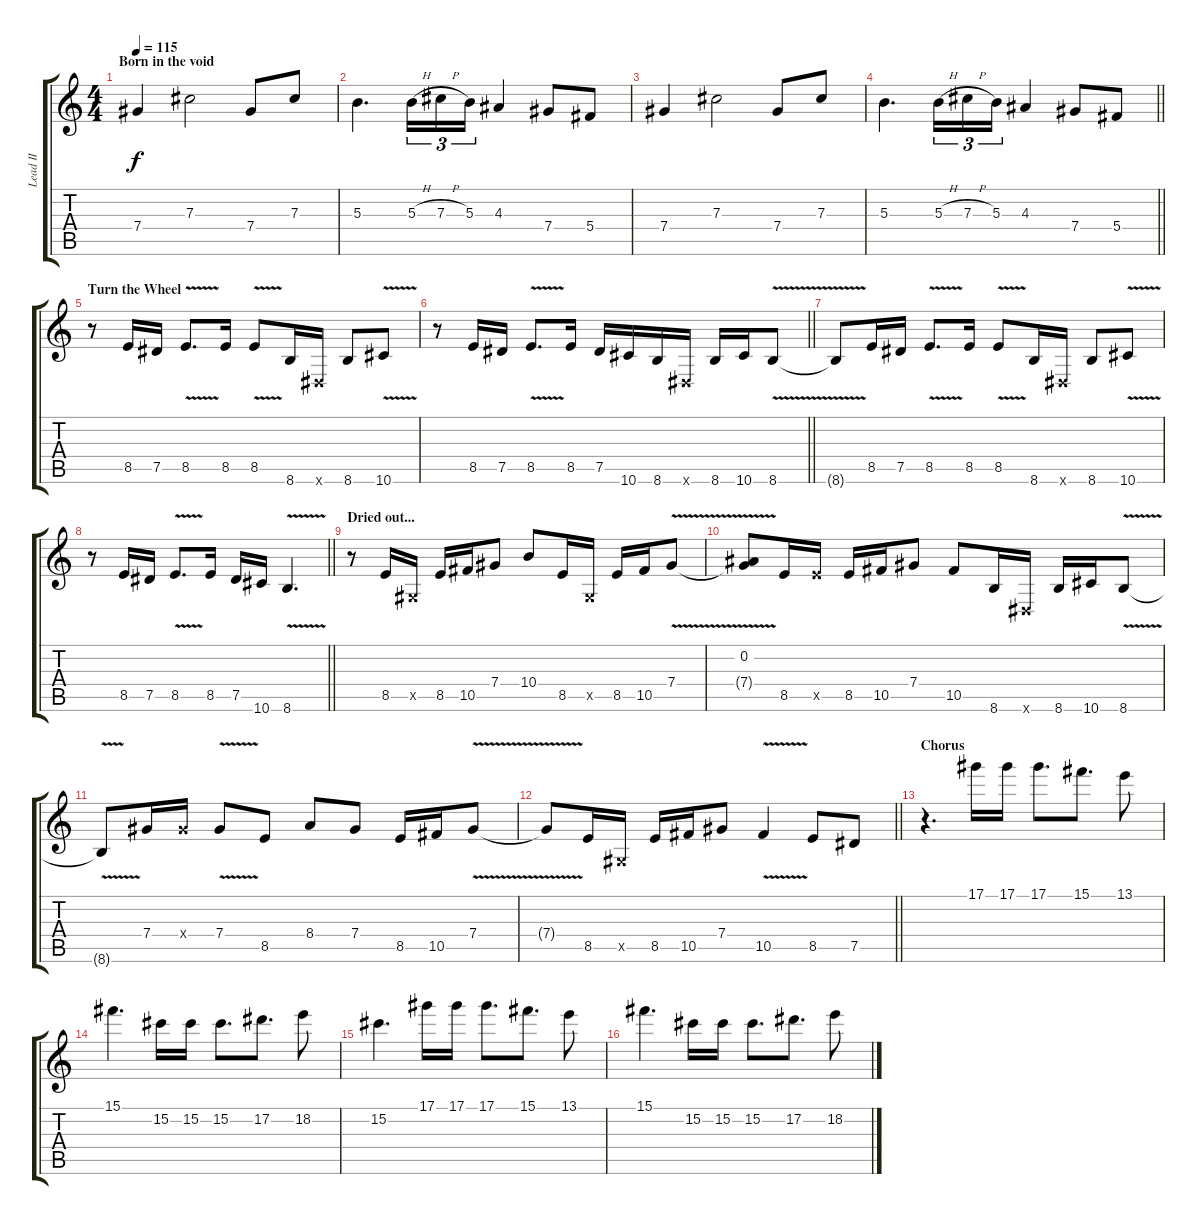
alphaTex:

\track ("Lead II" "Lead II") {instrument distortionguitar}
\staff {score tabs}
\tuning (Eb4 Bb3 Gb3 Db3 Ab2 Eb2) {hide}
\ts (4 4)
\section ("" "Born in the void")
\tempo 115
\clef g2
\ks c
7.4.4{dy f} 7.3.2 7.4.8 7.3.8 |
5.3.4{d} 5.3{h}.16{tu (3 2)} 7.3{h}.16{tu (3 2)} 5.3.16{tu (3 2)} 4.3.4 7.4.8 5.4.8 |
7.4.4 7.3.2 7.4.8 7.3.8 |
\barLineRight lightlight
5.3.4{d} 5.3{h}.16{tu (3 2)} 7.3{h}.16{tu (3 2)} 5.3.16{tu (3 2)} 4.3.4 7.4.8 5.4.8 |
\section ("" "Turn the Wheel")
r.8 8.5.16 7.5.16 8.5{v}.8{d} 8.5.16 8.5{v}.8 8.6.16 0.6{x}.16 8.6.8 10.6{v}.8 |
\barLineRight lightlight
r.8 8.5.16 7.5.16 8.5{v}.8{d} 8.5.16 7.5.16 10.6.16 8.6.16 0.6{x}.16 8.6.16 10.6.16 8.6{v}.8 |
8.6{t}.8 8.5.16 7.5.16 8.5{v}.8{d} 8.5.16 8.5{v}.8 8.6.16 0.6{x}.16 8.6.8 10.6{v}.8 |
\barLineRight lightlight
r.8 8.5.16 7.5.16 8.5{v}.8{d} 8.5.16 7.5.16 10.6.16 8.6{v}.4{d} |
\section ("" "Dried out...")
r.8 8.5.16 0.5{x}.16 8.5.16 10.5.16 7.4.8 10.4.8 8.5.16 0.5{x}.16 8.5.16 10.5.16 7.4{v}.8 |
(0.2 7.4{t}).8 8.5.16 8.5{x}.16 8.5.16 10.5.16 7.4.8 10.5.8 8.6.16 0.6{x}.16 8.6.16 10.6.16 8.6{v}.8 |
8.6{t}.8 7.4.16 7.4{x}.16 7.4{v}.8 8.5.8 8.4.8 7.4.8 8.5.16 10.5.16 7.4{v}.8 |
\barLineRight lightlight
7.4{t}.8 8.5.16 0.5{x}.16 8.5.16 10.5.16 7.4.8 10.5{v}.4 8.5.8 7.5.8 |
\section ("" "Chorus")
r.4{d} 17.1.16 17.1.16 17.1.8{d} 15.1.8{d} 13.1.8 |
15.1.4{d} 15.2.16 15.2.16 15.2.8{d} 17.2.8{d} 18.2.8 |
15.2.4{d} 17.1.16 17.1.16 17.1.8{d} 15.1.8{d} 13.1.8 |
15.1.4{d} 15.2.16 15.2.16 15.2.8{d} 17.2.8{d} 18.2.8
